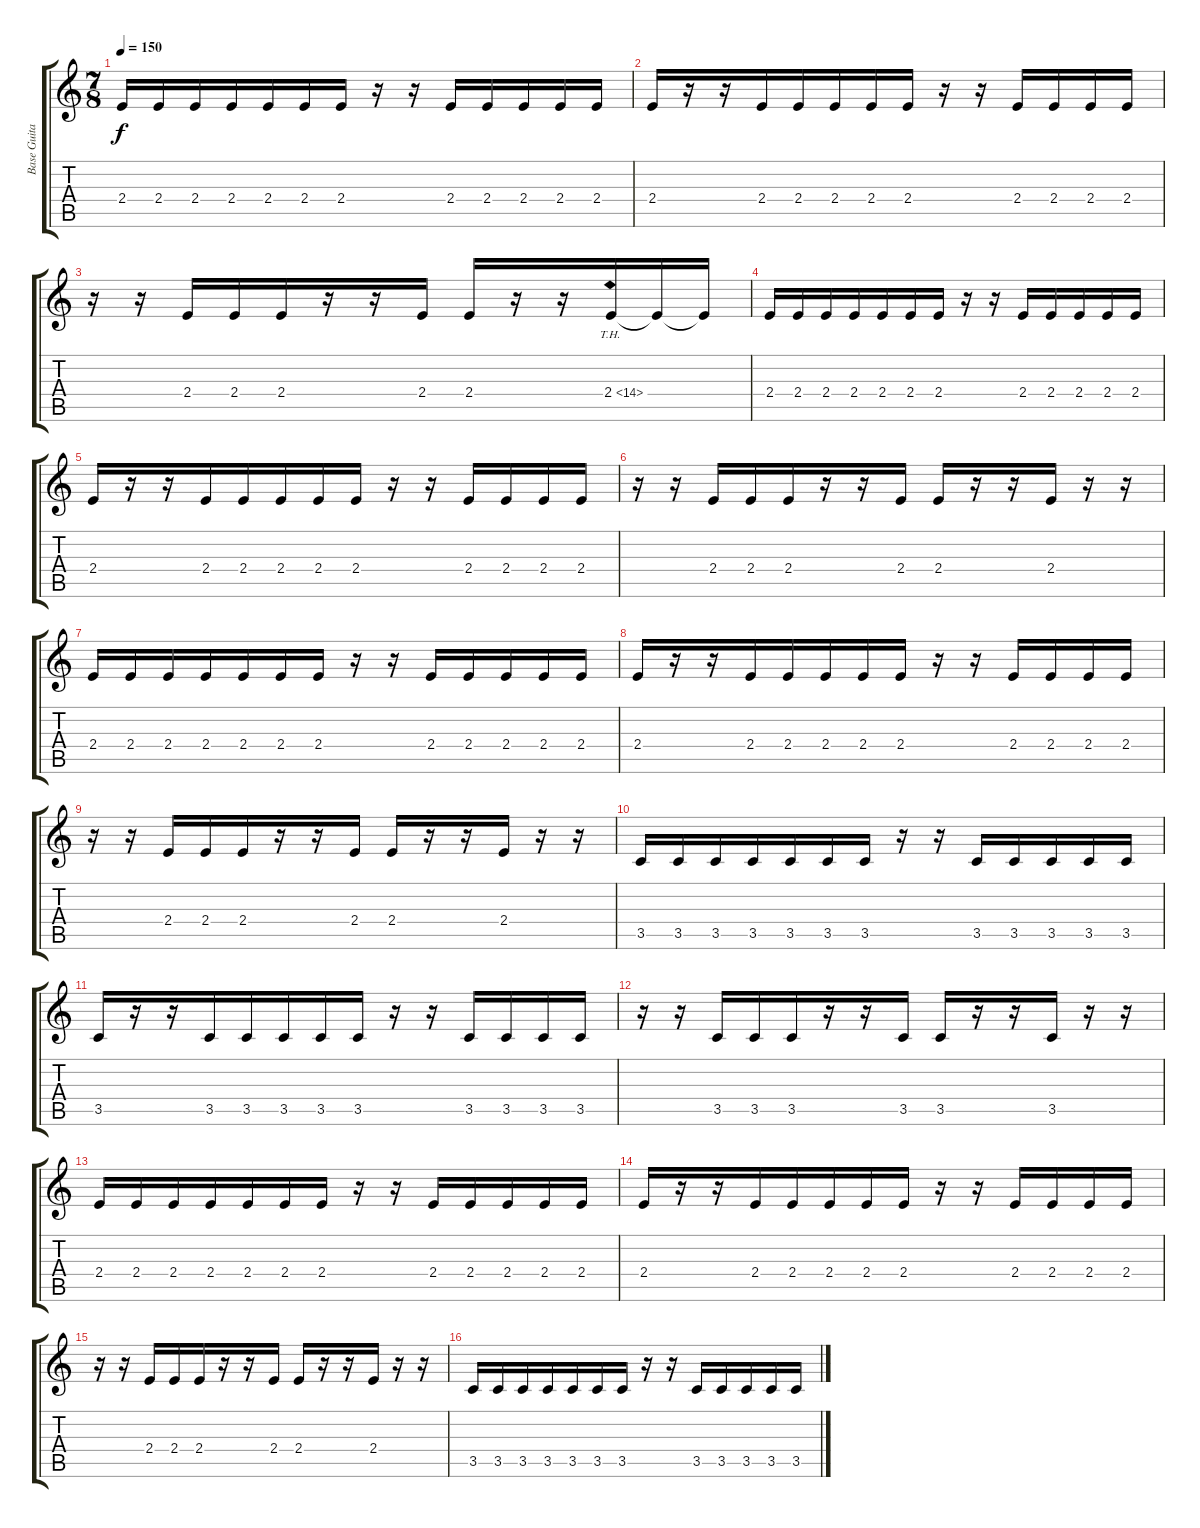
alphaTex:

\track ("Base Guitar" "Base Guita") {instrument distortionguitar}
\staff {score tabs}
\tuning (E4 B3 G3 D3 A2 E2) {hide}
\ts (7 8)
\tempo 150
\clef g2
\ks c
2.4.16{dy f instrument distortionguitar} 2.4.16 2.4.16 2.4.16 2.4.16 2.4.16 2.4.16 r.16 r.16 2.4.16 2.4.16 2.4.16 2.4.16 2.4.16 |
2.4.16 r.16 r.16 2.4.16 2.4.16 2.4.16 2.4.16 2.4.16 r.16 r.16 2.4.16 2.4.16 2.4.16 2.4.16 |
r.16 r.16 2.4.16 2.4.16 2.4.16 r.16 r.16 2.4.16 2.4.16 r.16 r.16 2.4{th 12}.16 2.4{t}.16 2.4{t}.16 |
2.4.16 2.4.16 2.4.16 2.4.16 2.4.16 2.4.16 2.4.16 r.16 r.16 2.4.16 2.4.16 2.4.16 2.4.16 2.4.16 |
2.4.16 r.16 r.16 2.4.16 2.4.16 2.4.16 2.4.16 2.4.16 r.16 r.16 2.4.16 2.4.16 2.4.16 2.4.16 |
r.16 r.16 2.4.16 2.4.16 2.4.16 r.16 r.16 2.4.16 2.4.16 r.16 r.16 2.4.16 r.16 r.16 |
2.4.16 2.4.16 2.4.16 2.4.16 2.4.16 2.4.16 2.4.16 r.16 r.16 2.4.16 2.4.16 2.4.16 2.4.16 2.4.16 |
2.4.16 r.16 r.16 2.4.16 2.4.16 2.4.16 2.4.16 2.4.16 r.16 r.16 2.4.16 2.4.16 2.4.16 2.4.16 |
r.16 r.16 2.4.16 2.4.16 2.4.16 r.16 r.16 2.4.16 2.4.16 r.16 r.16 2.4.16 r.16 r.16 |
3.5.16 3.5.16 3.5.16 3.5.16 3.5.16 3.5.16 3.5.16 r.16 r.16 3.5.16 3.5.16 3.5.16 3.5.16 3.5.16 |
3.5.16 r.16 r.16 3.5.16 3.5.16 3.5.16 3.5.16 3.5.16 r.16 r.16 3.5.16 3.5.16 3.5.16 3.5.16 |
r.16 r.16 3.5.16 3.5.16 3.5.16 r.16 r.16 3.5.16 3.5.16 r.16 r.16 3.5.16 r.16 r.16 |
2.4.16 2.4.16 2.4.16 2.4.16 2.4.16 2.4.16 2.4.16 r.16 r.16 2.4.16 2.4.16 2.4.16 2.4.16 2.4.16 |
2.4.16 r.16 r.16 2.4.16 2.4.16 2.4.16 2.4.16 2.4.16 r.16 r.16 2.4.16 2.4.16 2.4.16 2.4.16 |
r.16 r.16 2.4.16 2.4.16 2.4.16 r.16 r.16 2.4.16 2.4.16 r.16 r.16 2.4.16 r.16 r.16 |
3.5.16 3.5.16 3.5.16 3.5.16 3.5.16 3.5.16 3.5.16 r.16 r.16 3.5.16 3.5.16 3.5.16 3.5.16 3.5.16
